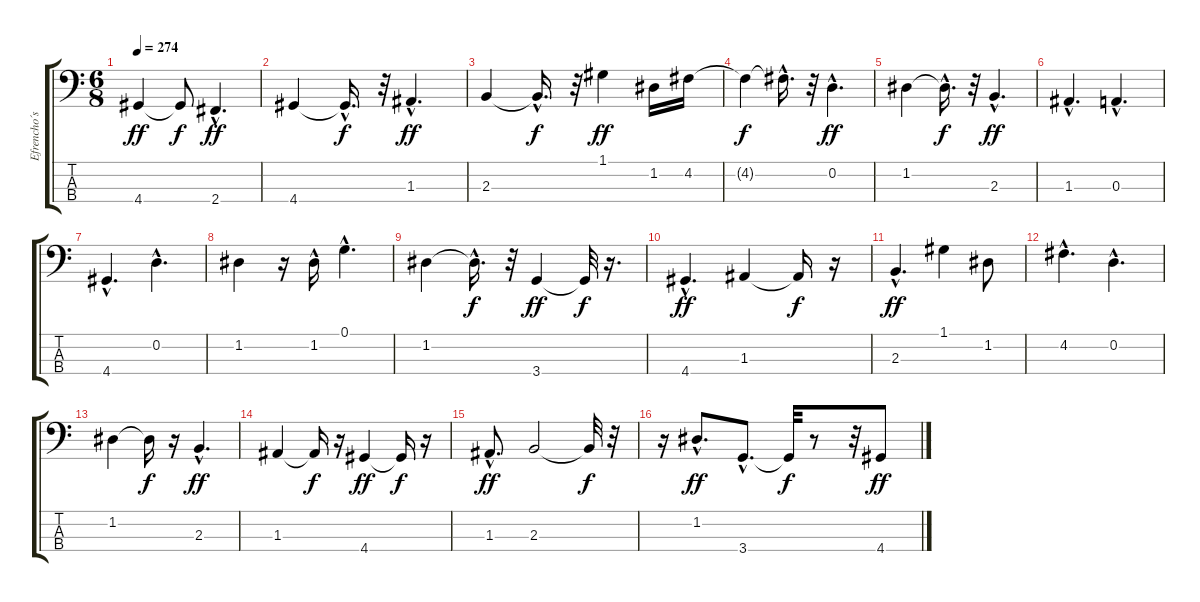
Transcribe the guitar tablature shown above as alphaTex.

\track ("Efrencho´s Al Bajo" "Efrencho´s") {instrument acousticbass}
\staff {score tabs}
\tuning (G2 D2 A1 E1) {hide}
\ts (6 8)
\tempo 274
\clef f4
\ks c
4.4.4{dy ff} 4.4{t}.8{dy f} 2.4{hac}.4{d dy ff} |
4.4.4 4.4{hac t}.16{d dy f} r.32 1.3{hac}.4{d dy ff} |
2.3.4 2.3{hac t}.16{d dy f} r.32 1.1.4{dy ff} 1.2.16 4.2.16 |
4.2{t}.4{dy f} 4.2{hac t}.16{d} r.32 0.2{hac}.4{d dy ff} |
1.2.4 1.2{hac t}.16{d dy f} r.32 2.3{hac}.4{d dy ff} |
1.3{hac}.4{d} 0.3{hac}.4{d} |
4.4{hac}.4{d} 0.2{hac}.4{d} |
1.2.4 r.16 1.2{hac}.16 0.1{hac}.4{d} |
1.2.4 1.2{hac t}.16{d dy f} r.32 3.4.4{dy ff} 3.4{t}.32{dy f} r.16{d} |
4.4{hac}.4{d dy ff} 1.3.4 1.3{t}.16{dy f} r.16 |
2.3{hac}.4{d dy ff} 1.1.4 1.2.8 |
4.2{hac}.4{d} 0.2{hac}.4{d} |
1.2.4 1.2{t}.16{dy f} r.16 2.3{hac}.4{d dy ff} |
1.3.4 1.3{t}.16{dy f} r.16 4.4.4{dy ff} 4.4{t}.16{dy f} r.16 |
1.3{hac}.8{d dy ff} 2.3.2 2.3{t}.32{dy f} r.32 |
r.16 1.2{hac}.8{d dy ff} 3.4{hac}.8{d} 3.4{t}.32{dy f} r.8 r.32 4.4.8{dy ff}
